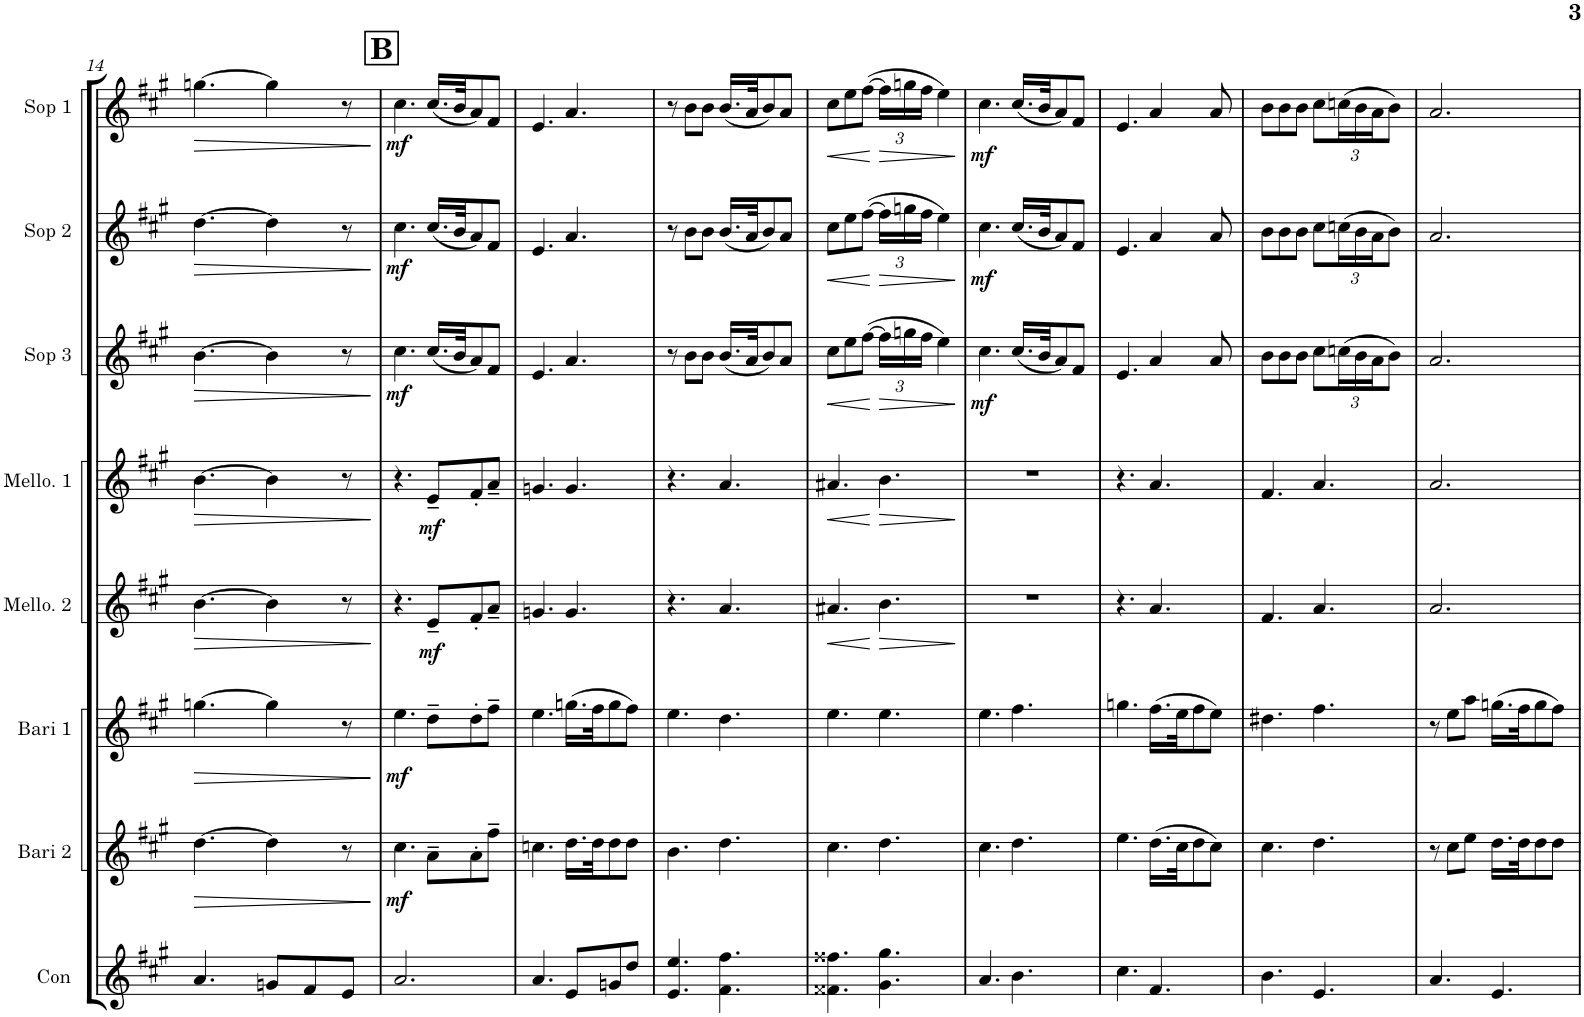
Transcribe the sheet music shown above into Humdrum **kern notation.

**kern	**kern	**dynam	**kern	**dynam	**kern	**dynam	**kern	**dynam	**kern	**dynam	**kern	**dynam	**kern	**dynam
*part8	*part7	*part7	*part6	*part6	*part5	*part5	*part4	*part4	*part3	*part3	*part2	*part2	*part1	*part1
*staff8	*staff7	*staff7	*staff6	*staff6	*staff5	*staff5	*staff4	*staff4	*staff3	*staff3	*staff2	*staff2	*staff1	*staff1
*I"Contras	*I"Baritone 2	*	*I"Baritone 1	*	*I"Mellophone 2	*	*I"Mellophone 1	*	*I"Soprano 3	*	*I"Soprano 2	*	*I"Soprano 1	*
*I'Con	*I'Bari 2	*	*I'Bari 1	*	*I'Mello. 2	*	*I'Mello. 1	*	*I'Sop 3	*	*I'Sop 2	*	*I'Sop 1	*
!!LO:PB:g=z
*clefG2	*clefG2	*	*clefG2	*	*clefG2	*	*clefG2	*	*clefG2	*	*clefG2	*	*clefG2	*
*Trd17c29	*Trd10c17	*	*Trd10c17	*	*Trd3c5	*	*Trd3c5	*	*Trd3c5	*	*Trd3c5	*	*Trd3c5	*
*k[f#c#g#]	*k[f#c#g#]	*	*k[f#c#g#]	*	*k[f#c#g#]	*	*k[f#c#g#]	*	*k[f#c#g#]	*	*k[f#c#g#]	*	*k[f#c#g#]	*
*M6/8	*M6/8	*	*M6/8	*	*M6/8	*	*M6/8	*	*M6/8	*	*M6/8	*	*M6/8	*
=14	=14	=14	=14	=14	=14	=14	=14	=14	=14	=14	=14	=14	=14	=14
!	!	!LO:HP:b	!	!LO:HP:b	!	!LO:HP:b	!	!LO:HP:b	!	!LO:HP:b	!	!LO:HP:b	!	!LO:HP:b
4.a/	[4.dd\	>	[4.ggn\	>	[4.b\	>	[4.b\	>	[4.b\	>	[4.dd\	>	[4.ggn\	>
8gn/L	4dd\]	.	4gg\]	.	4b\]	.	4b\]	.	4b\]	.	4dd\]	.	4gg\]	.
8f#/	.	.	.	.	.	.	.	.	.	.	.	.	.	.
8e/J	8r	.	8r	.	8r	.	8r	.	8r	.	8r	.	8r	.
.	.	]	.	]	.	]	.	]	.	]	.	]	.	]
!!LO:REH:place=s1:a:B:cj:fs=14:t=B
=15	=15	=15	=15	=15	=15	=15	=15	=15	=15	=15	=15	=15	=15	=15
!	!	!LO:DY:b	!	!LO:DY:b	!	!	!	!	!	!LO:DY:b	!	!LO:DY:b	!	!LO:DY:b
2.a/	4.cc#\	mf	4.ee\	mf	4.r	.	4.r	.	4.cc#\	mf	4.cc#\	mf	4.cc#\	mf
!	!	!	!	!	!	!LO:DY:b	!	!LO:DY:b	!	!	!	!	!	!
.	8a~\L	.	8dd~\L	.	8e~/L	mf	8e~/L	mf	(16.cc#/LL	.	(16.cc#/LL	.	(16.cc#/LL	.
.	.	.	.	.	.	.	.	.	32b/JK	.	32b/JK	.	32b/JK	.
.	8a'\	.	8dd'\	.	8f#'/	.	8f#'/	.	8a/)	.	8a/)	.	8a/)	.
.	8ff#~\J	.	8ff#~\J	.	8a~/J	.	8a~/J	.	8f#/J	.	8f#/J	.	8f#/J	.
=16	=16	=16	=16	=16	=16	=16	=16	=16	=16	=16	=16	=16	=16	=16
4.a/	4.ccn\	.	4.ee\	.	4.gn/	.	4.gn/	.	4.e/	.	4.e/	.	4.e/	.
8e/L	16.dd\LL	.	(16.ggn\LL	.	4.g/	.	4.g/	.	4.a/	.	4.a/	.	4.a/	.
.	32dd\JK	.	32ff#\JK	.	.	.	.	.	.	.	.	.	.	.
8gn/	8dd\	.	8gg\	.	.	.	.	.	.	.	.	.	.	.
8dd/J	8dd\J	.	8ff#\J)	.	.	.	.	.	.	.	.	.	.	.
=17	=17	=17	=17	=17	=17	=17	=17	=17	=17	=17	=17	=17	=17	=17
4.e/ 4.ee/	4.b\	.	4.ee\	.	4.r	.	4.r	.	8r	.	8r	.	8r	.
.	.	.	.	.	.	.	.	.	8b\L	.	8b\L	.	8b\L	.
.	.	.	.	.	.	.	.	.	8b\J	.	8b\J	.	8b\J	.
4.f#\ 4.ff#\	4.dd\	.	4.dd\	.	4.a/	.	4.a/	.	(16.b/LL	.	(16.b/LL	.	(16.b/LL	.
.	.	.	.	.	.	.	.	.	32a/JK	.	32a/JK	.	32a/JK	.
.	.	.	.	.	.	.	.	.	8b/)	.	8b/)	.	8b/)	.
.	.	.	.	.	.	.	.	.	8a/J	.	8a/J	.	8a/J	.
=18	=18	=18	=18	=18	=18	=18	=18	=18	=18	=18	=18	=18	=18	=18
!	!	!	!	!	!	!LO:HP:b	!	!LO:HP:b	!	!LO:HP:b	!	!LO:HP:b	!	!LO:HP:b
4.f##X\ 4.ff##X\	4.cc#\	.	4.ee\	.	4.a#X/	<	4.a#X/	<	8cc#\L	<	8cc#\L	<	8cc#\L	<
.	.	.	.	.	.	.	.	.	8ee\	.	8ee\	.	8ee\	.
.	.	.	.	.	.	.	.	.	([8ff#\J	.	([8ff#\J	.	([8ff#\J	.
!	!	!	!	!	!	!LO:HP:n=1:b	!	!LO:HP:n=1:b	!	!	!	!	!	!
*	*	*	*	*	*	*	*	*	*Xbrackettup	*	*	*	*	*
!	!	!	!	!	!	!	!	!	!	!LO:HP:n=1:b	!	!	!	!
*	*	*	*	*	*	*	*	*	*	*	*Xbrackettup	*	*	*
!	!	!	!	!	!	!	!	!	!	!	!	!LO:HP:n=1:b	!	!
*	*	*	*	*	*	*	*	*	*	*	*	*	*Xbrackettup	*
!	!	!	!	!	!	!	!	!	!	!	!	!	!	!LO:HP:n=1:b
4.g#\ 4.gg#\	4.dd\	.	4.ee\	.	4.b\	[ >	4.b\	[ >	24ff#\LL]	[ >	24ff#\LL]	[ >	24ff#\LL]	[ >
.	.	.	.	.	.	.	.	.	24ggn\	.	24ggn\	.	24ggn\	.
.	.	.	.	.	.	.	.	.	24ff#\JJ	.	24ff#\JJ	.	24ff#\JJ	.
.	.	.	.	.	.	.	.	.	4ee\)	.	4ee\)	.	4ee\)	.
.	.	.	.	.	.	]	.	]	.	]	.	]	.	]
=19	=19	=19	=19	=19	=19	=19	=19	=19	=19	=19	=19	=19	=19	=19
!	!	!	!	!	!	!	!	!	!	!LO:DY:b	!	!LO:DY:b	!	!LO:DY:b
4.a/	4.cc#\	.	4.ee\	.	2.r	.	2.r	.	4.cc#\	mf	4.cc#\	mf	4.cc#\	mf
4.b\	4.dd\	.	4.ff#\	.	.	.	.	.	(16.cc#/LL	.	(16.cc#/LL	.	(16.cc#/LL	.
.	.	.	.	.	.	.	.	.	32b/JK	.	32b/JK	.	32b/JK	.
.	.	.	.	.	.	.	.	.	8a/)	.	8a/)	.	8a/)	.
.	.	.	.	.	.	.	.	.	8f#/J	.	8f#/J	.	8f#/J	.
=20	=20	=20	=20	=20	=20	=20	=20	=20	=20	=20	=20	=20	=20	=20
4.cc#\	4.ee\	.	4.ggn\	.	4.r	.	4.r	.	4.e/	.	4.e/	.	4.e/	.
4.f#/	(16.dd\LL	.	(16.ff#\LL	.	4.a/	.	4.a/	.	4a/	.	4a/	.	4a/	.
.	32cc#\JK	.	32ee\JK	.	.	.	.	.	.	.	.	.	.	.
.	8dd\	.	8ff#\	.	.	.	.	.	.	.	.	.	.	.
.	8cc#\J)	.	8ee\J)	.	.	.	.	.	8a/	.	8a/	.	8a/	.
=21	=21	=21	=21	=21	=21	=21	=21	=21	=21	=21	=21	=21	=21	=21
4.b\	4.cc#\	.	4.dd#X\	.	4.f#/	.	4.f#/	.	8b\L	.	8b\L	.	8b\L	.
.	.	.	.	.	.	.	.	.	8b\	.	8b\	.	8b\	.
.	.	.	.	.	.	.	.	.	8b\J	.	8b\J	.	8b\J	.
4.e/	4.dd\	.	4.ff#\	.	4.a/	.	4.a/	.	8cc#\L	.	8cc#\L	.	8cc#\L	.
.	.	.	.	.	.	.	.	.	(24ccn\L	.	(24ccn\L	.	(24ccn\L	.
.	.	.	.	.	.	.	.	.	24b\	.	24b\	.	24b\	.
.	.	.	.	.	.	.	.	.	24a\J	.	24a\J	.	24a\J	.
.	.	.	.	.	.	.	.	.	8b\J)	.	8b\J)	.	8b\J)	.
=22	=22	=22	=22	=22	=22	=22	=22	=22	=22	=22	=22	=22	=22	=22
4.a/	8r	.	8r	.	2.a/	.	2.a/	.	2.a/	.	2.a/	.	2.a/	.
.	8cc#\L	.	8ee\L	.	.	.	.	.	.	.	.	.	.	.
.	8ee\J	.	8aa\J	.	.	.	.	.	.	.	.	.	.	.
4.e/	16.dd\LL	.	(16.ggn\LL	.	.	.	.	.	.	.	.	.	.	.
.	32dd\JK	.	32ff#\JK	.	.	.	.	.	.	.	.	.	.	.
.	8dd\	.	8gg\	.	.	.	.	.	.	.	.	.	.	.
.	8dd\J	.	8ff#\J)	.	.	.	.	.	.	.	.	.	.	.
=	=	=	=	=	=	=	=	=	=	=	=	=	=	=
*-	*-	*-	*-	*-	*-	*-	*-	*-	*-	*-	*-	*-	*-	*-
